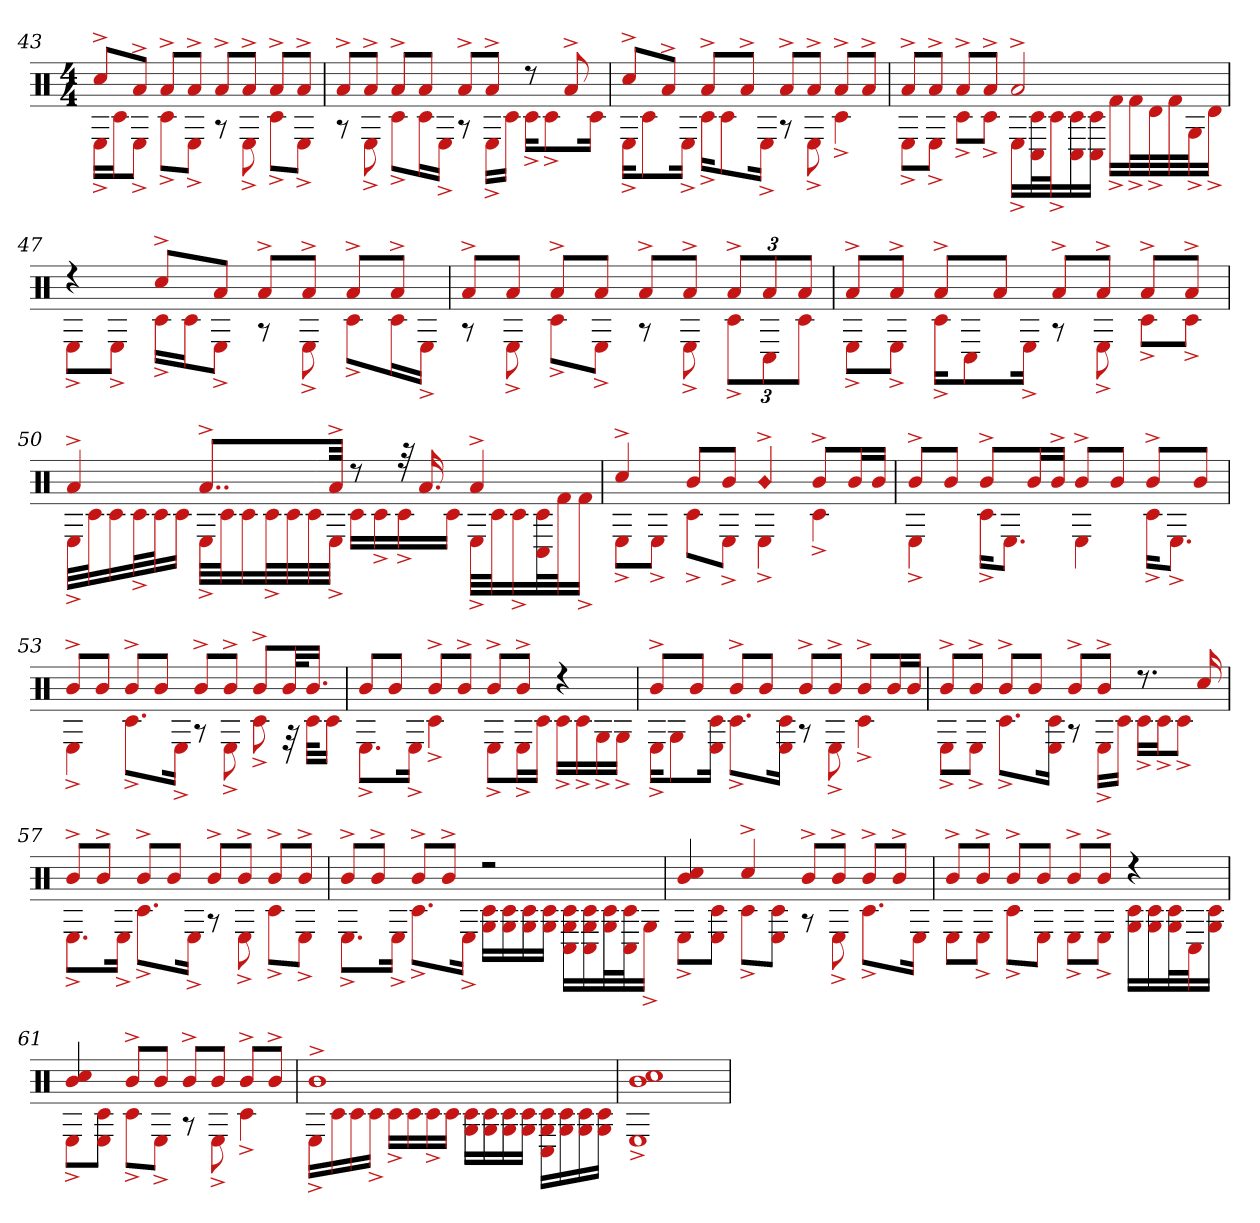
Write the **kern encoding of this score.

**kern
*part1
*staff1
*clefX
*k[]
*M4/4
=43
*^
8cc#^L	16E^LL
.	16c#J
8a^J	8E^J
8a^L	8c#^L
8a^J	8E^J
8a^L	8r
8a^J	8E^
8a^L	8c#^L
8a^J	8E^J
=44	=44
8a^L	8r
8a^J	8E^
8a^L	8c#^L
8aJ	16c#L
.	16E^JJ
8a^L	8r
8a^J	16E^LL
.	16c#JJ
8r	16c#^KL
.	8c#^
8a^	.
.	16c#Jk
=45	=45
8cc#^L	16E^KL
.	8c#
8a^J	.
.	16E^Jk
8a^L	16c#^KL
.	8c#
8a^J	.
.	16E^Jk
8a^L	8r
8a^J	8E^
8a^L	4c#^
8a^J	.
=46	=46
8a^L	8E^L
8a^J	8E^J
8a^L	8c#^L
8a^J	8c#^J
2a^	16E^LL
.	32c# 32C#L
.	32c#^J
.	16c# 16C#
.	16c# 16C#JJ
.	16f#^LL
.	32f#^L
.	32d^
.	32f#
.	32G^J
.	16d^JJ
=47	=47
4r	8E^L
.	8E^J
8cc#^L	16c#^LL
.	16c#J
8aJ	8E^J
8a^L	8r
8a^J	8E^
8a^L	8c#^L
8a^J	16c#L
.	16E^JJ
=48	=48
8a^L	8r
8aJ	8E^
8a^L	8c#^L
8aJ	8E^J
8a^L	8r
8a^J	8E^
12a^L	12c#^L
12a	12C#
12aJ	12c#J
=49	=49
8a^L	8E^L
8a^J	8E^J
8a^L	16c#^KL
.	8C#
8aJ	.
.	16E^Jk
8a^L	8r
8a^J	8E^
8a^L	8c#^L
8a^J	8c#^J
=50	=50
4a^	32E^LLL
.	32c#J
.	16c#
.	32c#^L
.	32c#J
.	16c#JJ
8..a^L	32E^LLL
.	32c#J
.	16c#
.	32c#^L
.	32c#
.	32c#
32a^Jkk	32E^JJJ
8r	16c#LL
.	16c#^
32r	16c#^
16.a	.
.	16c#JJ
4a^	32E^LLL
.	32c#J
.	16c#^
.	32c# 32C#L
.	32f#J
.	16f#^JJ
=51	=51
4cc#^	8E^L
.	8E^J
8bL	8c#^L
8bJ	8E^J
!LO:N:head=diamond	!
4b^	4E^
8b^L	4c#^
16bL	.
16bJJ	.
=52	=52
8b^L	4E^
8bJ	.
8b^L	16c#^KL
.	8.EJ
16bL	.
16b^JJ	.
8b^L	4E
8bJ	.
8b^L	16c#^KL
.	8.E^J
8bJ	.
=53	=53
8b^L	4E^
8bJ	.
8b^L	8.c#^L
8bJ	.
.	16E^Jk
8b^L	8r
8b^J	8E^
8b^L	8c#^
32bkL	32r
16.bJJ	32c#KLL
.	16c#JJ
=54	=54
8bL	8.E^L
8bJ	.
.	16E^Jk
8b^L	4c#^
8b^J	.
8b^L	8E^L
8b^J	16E^L
.	16c#JJ
4r	16c#^LL
.	16c#^
.	16G^
.	16G^JJ
=55	=55
8b^L	16E^KL
.	8G
8bJ	.
.	16E 16c#Jk
8b^L	8.c#^L
8bJ	.
.	16E 16c#Jk
8b^L	8r
8b^J	8E^
8b^L	4c#^
16bL	.
16bJJ	.
=56	=56
8b^L	8E^L
8b^J	8E^J
8b^L	8.c#^L
8bJ	.
.	16E 16c#Jk
8b^L	8r
8b^J	16E^LL
.	16c#JJ
8.r	16c#^LL
.	16c#^J
.	8c#^J
16cc#	.
=57	=57
8b^L	8.E^L
8b^J	.
.	16E^Jk
8b^L	8.c#^L
8bJ	.
.	16E^Jk
8b^L	8r
8b^J	8E^
8b^L	8c#^L
8b^J	8E^J
=58	=58
8b^L	8.E^L
8b^J	.
.	16E^Jk
8b^L	8.c#^L
8b^J	.
.	16E^Jk
2r	16G 16c#LL
.	16G 16c#
.	16G 16c#
.	16c# 16GJJ
.	16C# 16c# 16GLL
.	16c# 16G 16C#
.	32c# 32GL
.	32C# 32c#J
.	16G^JJ
=59	=59
4cc# 4b	8E^L
.	8E 8c#J
4cc#^	8c#^L
.	8E 8c#J
8b^L	8r
8b^J	8E^
8b^L	8.c#^L
8b^J	.
.	16EJk
=60	=60
8b^L	8EL
8b^J	8E^J
8b^L	8c#^L
8bJ	8EJ
8b^L	8E^L
8b^J	8E^J
4r	16G 16c#LL
.	16G 16c#
.	32G 32c#L
.	32C#J
.	16G 16c#JJ
=61	=61
4b 4cc#	8E^L
.	8E 8c#J
8b^L	8c#^L
8bJ	8E^J
8b^L	8r
8bJ	8E^
8b^L	4c#^
8b^J	.
=62	=62
1b^	16E^LL
.	16c#
.	16c#
.	16c#^JJ
.	16c#^LL
.	16c#
.	16c#^
.	16c#JJ
.	16G 16c#LL
.	16c# 16G
.	16c# 16G
.	16c# 16GJJ
.	16c# 16G 16C#LL
.	16c# 16G
.	16c# 16G
.	16c# 16GJJ
=63	=63
1cc# 1b	1E^
*v	*v
=
*-
